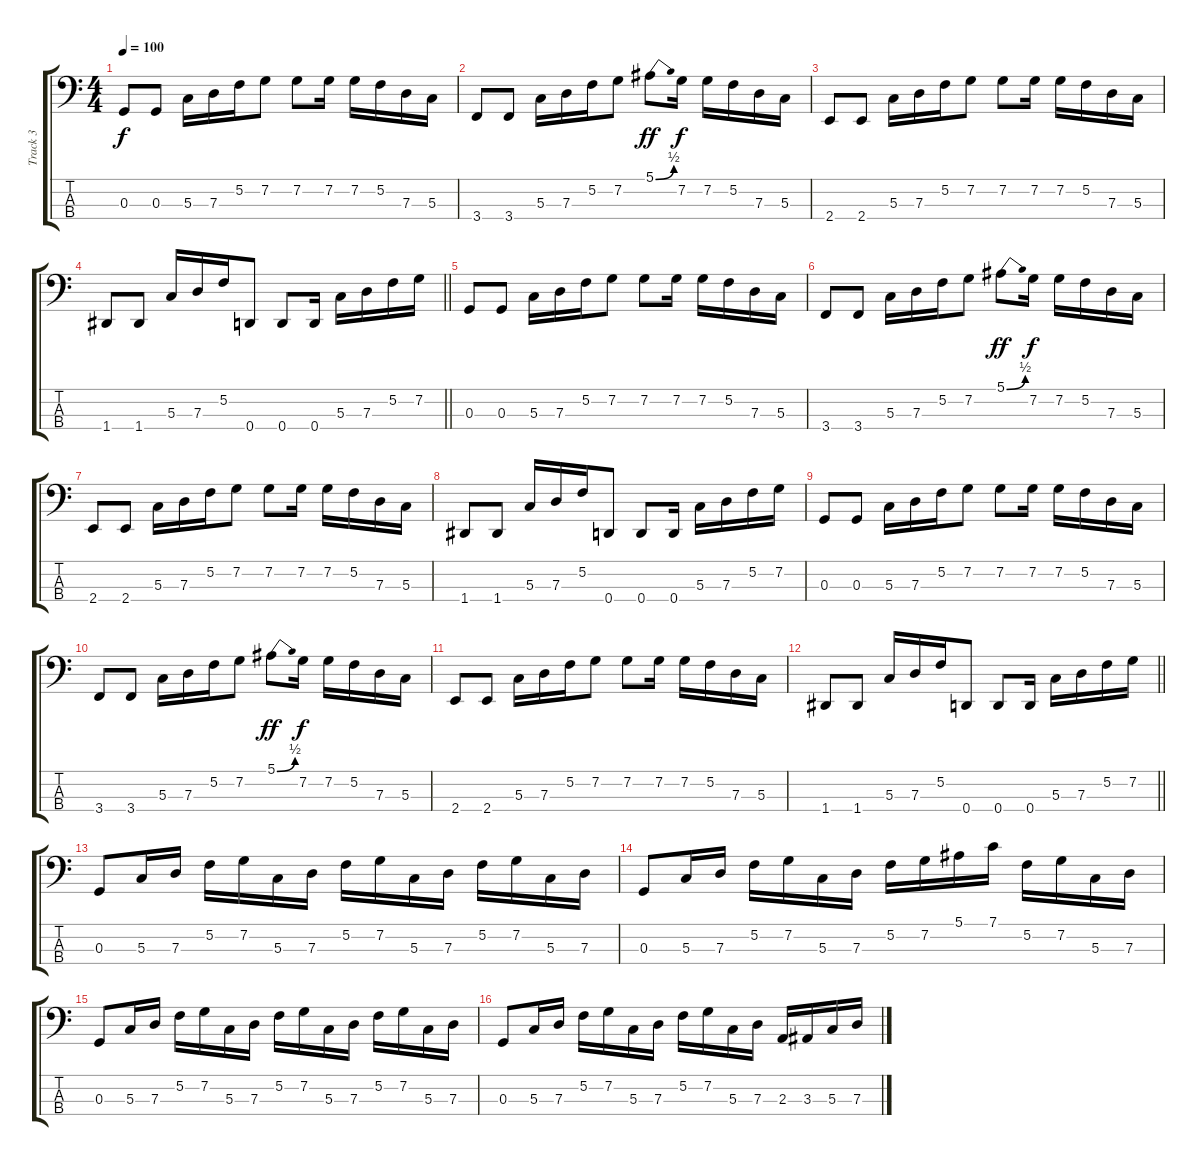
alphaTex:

\track ("Track 3" "Track 3") {instrument electricbasspick}
\staff {score tabs}
\tuning (F2 C2 G1 D1) {hide}
\ts (4 4)
\tempo 100
\clef f4
\ks c
0.3.8{dy f} 0.3.8 5.3.16 7.3.16 5.2.16 7.2.8 7.2.8 7.2.16 7.2.16 5.2.16 7.3.16 5.3.16 |
3.4.8 3.4.8 5.3.16 7.3.16 5.2.16 7.2.8 5.1{be (bend 0 0 60 2)}.8{dy ff} 7.2.16{dy f} 7.2.16 5.2.16 7.3.16 5.3.16 |
2.4.8 2.4.8 5.3.16 7.3.16 5.2.16 7.2.8 7.2.8 7.2.16 7.2.16 5.2.16 7.3.16 5.3.16 |
\barLineRight lightlight
1.4.8 1.4.8 5.3.16 7.3.16 5.2.16 0.4.8 0.4.8 0.4.16 5.3.16 7.3.16 5.2.16 7.2.16 |
0.3.8 0.3.8 5.3.16 7.3.16 5.2.16 7.2.8 7.2.8 7.2.16 7.2.16 5.2.16 7.3.16 5.3.16 |
3.4.8 3.4.8 5.3.16 7.3.16 5.2.16 7.2.8 5.1{be (bend 0 0 60 2)}.8{dy ff} 7.2.16{dy f} 7.2.16 5.2.16 7.3.16 5.3.16 |
2.4.8 2.4.8 5.3.16 7.3.16 5.2.16 7.2.8 7.2.8 7.2.16 7.2.16 5.2.16 7.3.16 5.3.16 |
1.4.8 1.4.8 5.3.16 7.3.16 5.2.16 0.4.8 0.4.8 0.4.16 5.3.16 7.3.16 5.2.16 7.2.16 |
0.3.8 0.3.8 5.3.16 7.3.16 5.2.16 7.2.8 7.2.8 7.2.16 7.2.16 5.2.16 7.3.16 5.3.16 |
3.4.8 3.4.8 5.3.16 7.3.16 5.2.16 7.2.8 5.1{be (bend 0 0 60 2)}.8{dy ff} 7.2.16{dy f} 7.2.16 5.2.16 7.3.16 5.3.16 |
2.4.8 2.4.8 5.3.16 7.3.16 5.2.16 7.2.8 7.2.8 7.2.16 7.2.16 5.2.16 7.3.16 5.3.16 |
\barLineRight lightlight
1.4.8 1.4.8 5.3.16 7.3.16 5.2.16 0.4.8 0.4.8 0.4.16 5.3.16 7.3.16 5.2.16 7.2.16 |
0.3.8 5.3.16 7.3.16 5.2.16 7.2.16 5.3.16 7.3.16 5.2.16 7.2.16 5.3.16 7.3.16 5.2.16 7.2.16 5.3.16 7.3.16 |
0.3.8 5.3.16 7.3.16 5.2.16 7.2.16 5.3.16 7.3.16 5.2.16 7.2.16 5.1.16 7.1.16 5.2.16 7.2.16 5.3.16 7.3.16 |
0.3.8 5.3.16 7.3.16 5.2.16 7.2.16 5.3.16 7.3.16 5.2.16 7.2.16 5.3.16 7.3.16 5.2.16 7.2.16 5.3.16 7.3.16 |
0.3.8 5.3.16 7.3.16 5.2.16 7.2.16 5.3.16 7.3.16 5.2.16 7.2.16 5.3.16 7.3.16 2.3.16 3.3.16 5.3.16 7.3.16
